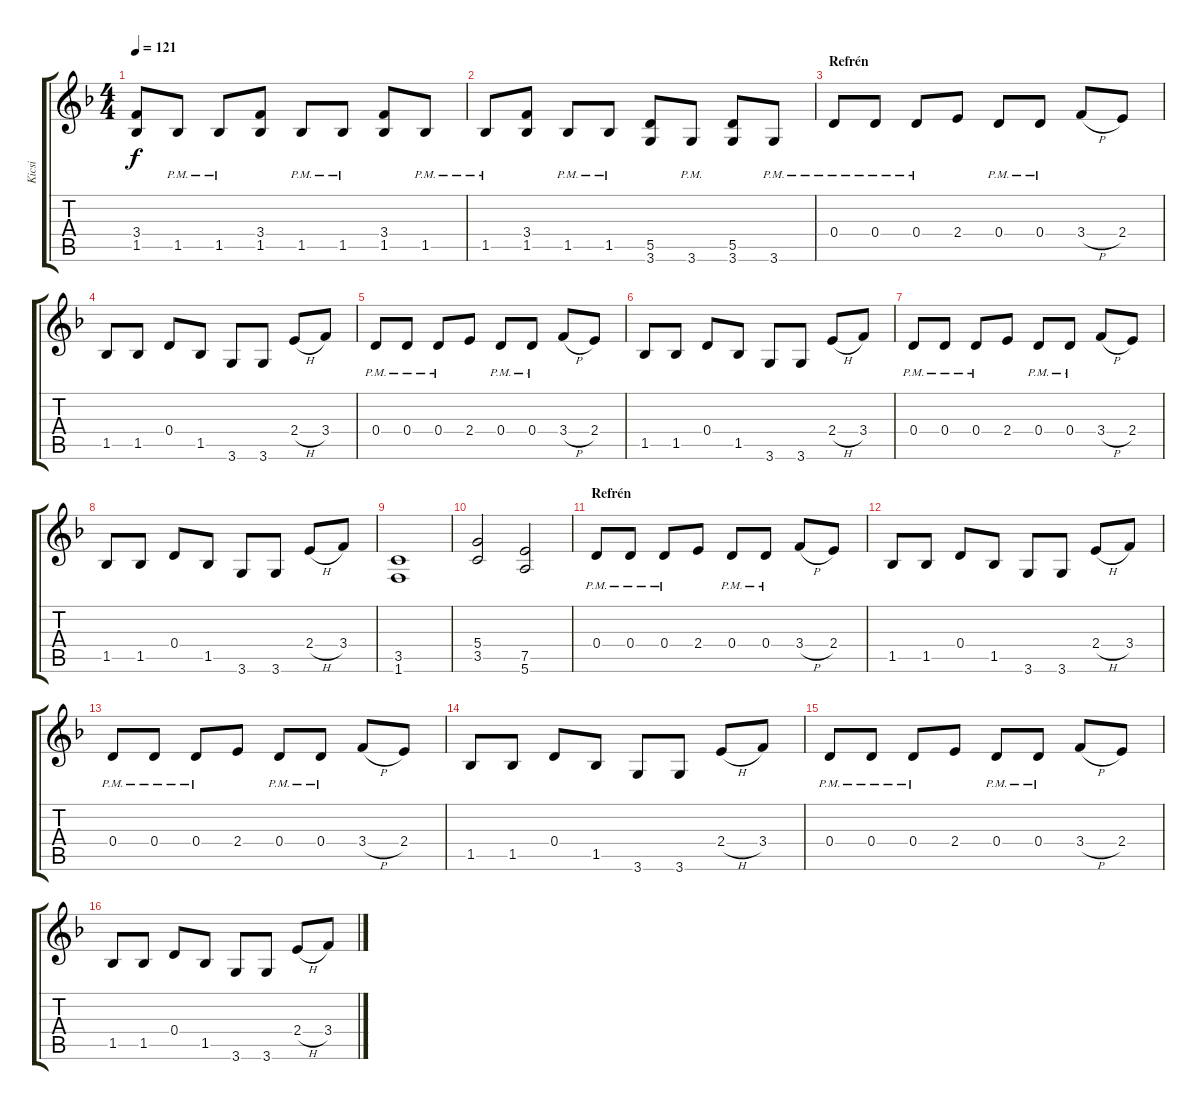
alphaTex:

\track ("Kicsi" "Kicsi") {instrument distortionguitar}
\staff {score tabs}
\tuning (E4 B3 G3 D3 A2 E2) {hide}
\ts (4 4)
\tempo 121
\clef g2
\ks dminor
(3.4 1.5).8{dy f} 1.5{pm}.8 1.5{pm}.8 (3.4 1.5).8 1.5{pm}.8 1.5{pm}.8 (3.4 1.5).8 1.5{pm}.8 |
1.5{pm}.8 (3.4 1.5).8 1.5{pm}.8 1.5{pm}.8 (5.5 3.6).8 3.6{pm}.8 (5.5 3.6).8 3.6{pm}.8 |
\section ("" "Refrén")
0.4{pm}.8 0.4{pm}.8 0.4{pm}.8 2.4.8 0.4{pm}.8 0.4{pm}.8 3.4{h}.8 2.4.8 |
1.5.8 1.5.8 0.4.8 1.5.8 3.6.8 3.6.8 2.4{h}.8 3.4.8 |
0.4{pm}.8 0.4{pm}.8 0.4{pm}.8 2.4.8 0.4{pm}.8 0.4{pm}.8 3.4{h}.8 2.4.8 |
1.5.8 1.5.8 0.4.8 1.5.8 3.6.8 3.6.8 2.4{h}.8 3.4.8 |
0.4{pm}.8 0.4{pm}.8 0.4{pm}.8 2.4.8 0.4{pm}.8 0.4{pm}.8 3.4{h}.8 2.4.8 |
1.5.8 1.5.8 0.4.8 1.5.8 3.6.8 3.6.8 2.4{h}.8 3.4.8 |
(3.5 1.6).1 |
(5.4 3.5).2 (7.5 5.6).2 |
\section ("" "Refrén")
0.4{pm}.8 0.4{pm}.8 0.4{pm}.8 2.4.8 0.4{pm}.8 0.4{pm}.8 3.4{h}.8 2.4.8 |
1.5.8 1.5.8 0.4.8 1.5.8 3.6.8 3.6.8 2.4{h}.8 3.4.8 |
0.4{pm}.8 0.4{pm}.8 0.4{pm}.8 2.4.8 0.4{pm}.8 0.4{pm}.8 3.4{h}.8 2.4.8 |
1.5.8 1.5.8 0.4.8 1.5.8 3.6.8 3.6.8 2.4{h}.8 3.4.8 |
0.4{pm}.8 0.4{pm}.8 0.4{pm}.8 2.4.8 0.4{pm}.8 0.4{pm}.8 3.4{h}.8 2.4.8 |
1.5.8 1.5.8 0.4.8 1.5.8 3.6.8 3.6.8 2.4{h}.8 3.4.8
